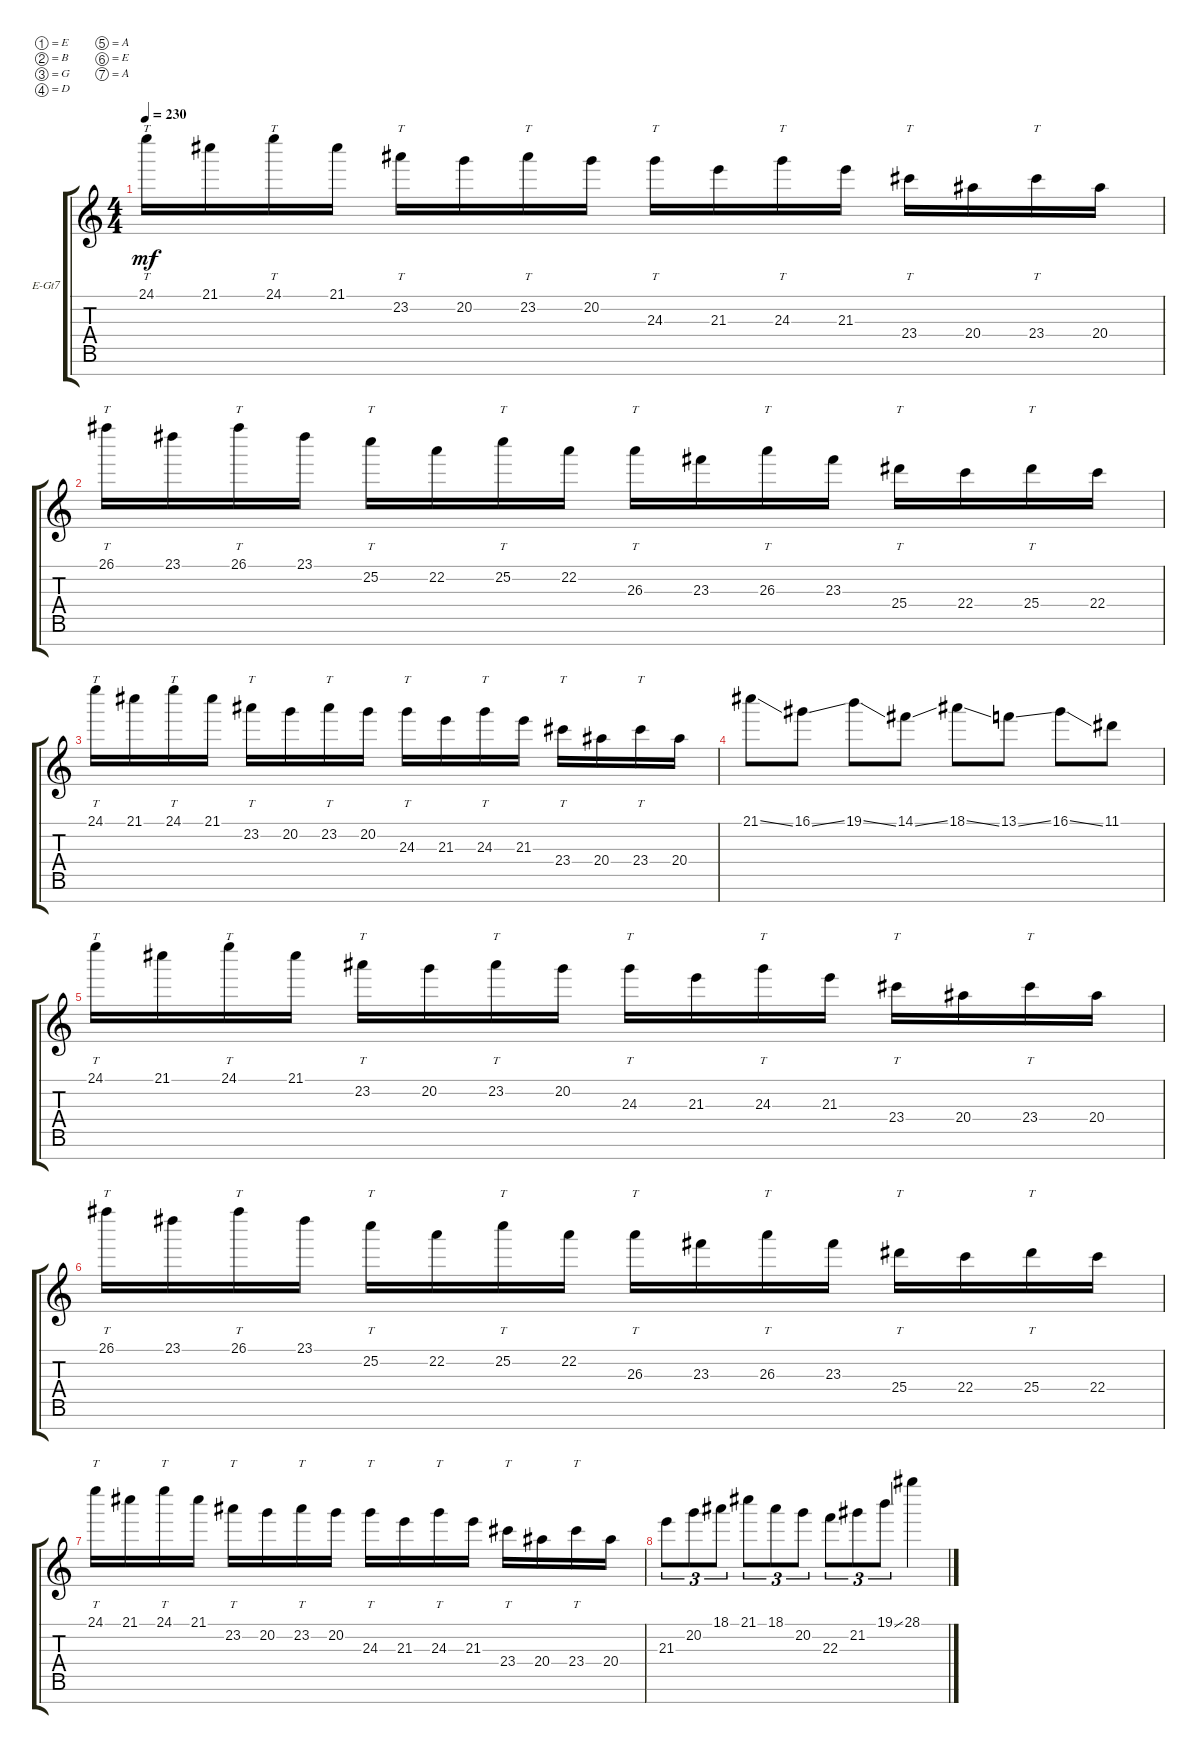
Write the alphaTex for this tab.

\defaultSystemsLayout 4
\bracketExtendMode groupsimilarinstruments
\firstSystemTrackNameOrientation horizontal
\otherSystemsTrackNameOrientation horizontal
\track ("Electric Guitar" "E-Gt7") {instrument distortionguitar}
\staff {score tabs}
\tuning (E4 B3 G3 D3 A2 E2 A1)
\ts (4 4)
\tempo 230
\clef g2
\ks c
24.1.16{tt dy mf} 21.1.16 24.1.16{tt} 21.1.16 23.2.16{tt} 20.2.16 23.2.16{tt} 20.2.16 24.3.16{tt} 21.3.16 24.3.16{tt} 21.3.16 23.4.16{tt} 20.4.16 23.4.16{tt} 20.4.16 |
26.1.16{tt} 23.1.16 26.1.16{tt} 23.1.16 25.2.16{tt} 22.2.16 25.2.16{tt} 22.2.16 26.3.16{tt} 23.3.16 26.3.16{tt} 23.3.16 25.4.16{tt} 22.4.16 25.4.16{tt} 22.4.16 |
24.1.16{tt} 21.1.16 24.1.16{tt} 21.1.16 23.2.16{tt} 20.2.16 23.2.16{tt} 20.2.16 24.3.16{tt} 21.3.16 24.3.16{tt} 21.3.16 23.4.16{tt} 20.4.16 23.4.16{tt} 20.4.16 |
21.1{ss}.8 16.1{ss}.8 19.1{ss}.8 14.1{ss}.8 18.1{ss}.8 13.1{ss}.8 16.1{ss}.8 11.1.8 |
24.1.16{tt} 21.1.16 24.1.16{tt} 21.1.16 23.2.16{tt} 20.2.16 23.2.16{tt} 20.2.16 24.3.16{tt} 21.3.16 24.3.16{tt} 21.3.16 23.4.16{tt} 20.4.16 23.4.16{tt} 20.4.16 |
26.1.16{tt} 23.1.16 26.1.16{tt} 23.1.16 25.2.16{tt} 22.2.16 25.2.16{tt} 22.2.16 26.3.16{tt} 23.3.16 26.3.16{tt} 23.3.16 25.4.16{tt} 22.4.16 25.4.16{tt} 22.4.16 |
24.1.16{tt} 21.1.16 24.1.16{tt} 21.1.16 23.2.16{tt} 20.2.16 23.2.16{tt} 20.2.16 24.3.16{tt} 21.3.16 24.3.16{tt} 21.3.16 23.4.16{tt} 20.4.16 23.4.16{tt} 20.4.16 |
21.3.8{tu (3 2)} 20.2.8{tu (3 2)} 18.1.8{tu (3 2)} 21.1.8{tu (3 2)} 18.1.8{tu (3 2)} 20.2.8{tu (3 2)} 22.3.8{tu (3 2)} 21.2.8{tu (3 2)} 19.1{ss}.8{tu (3 2)} 28.1.4
